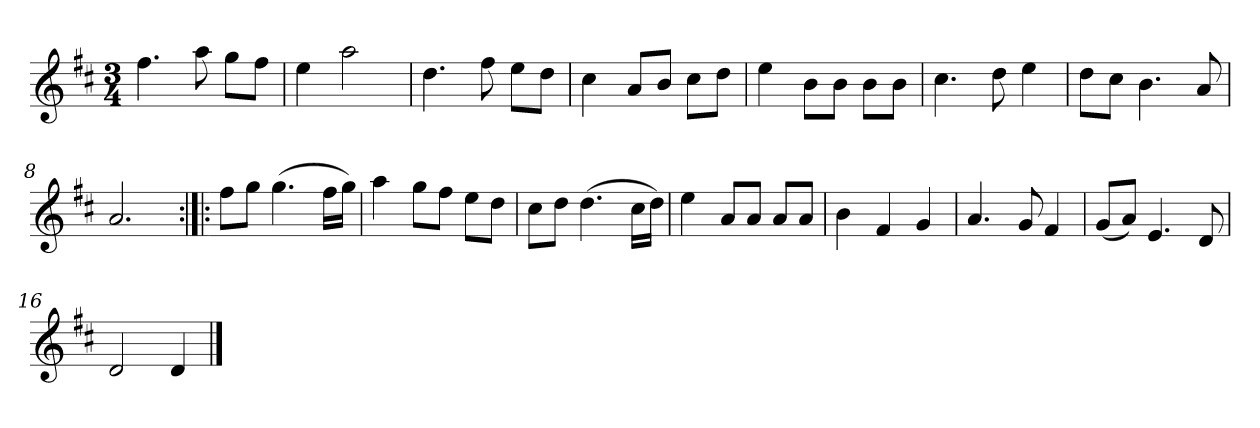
**kern
*part1
*staff1
*clefG2
*k[f#c#]
*D:
*M3/4
*MM120
=1
4.ff#
8aa
8gg\L
8ff#\J
=2
4ee
2aa
=3
4.dd
8ff#
8ee\L
8dd\J
=4
4cc#
8a/L
8b/J
8cc#\L
8dd\J
=5
4ee
8b\L
8b\J
8b\L
8b\J
=6
4.cc#
8dd
4ee
=7
8dd\L
8cc#\J
4.b
8a
=8
2.a
=9:|!|:
8ff#\L
8gg\J
(4.gg
16ff#\LL
16gg\JJ)
=10
4aa
8gg\L
8ff#\J
8ee\L
8dd\J
=11
8cc#\L
8dd\J
(4.dd
16cc#\LL
16dd\JJ)
=12
4ee
8a/L
8a/J
8a/L
8a/J
=13
4b
4f#
4g
=14
4.a
8g
4f#
=15
(8g/L
8a/J)
4.e
8d
=16
2d
4d
==
*-
